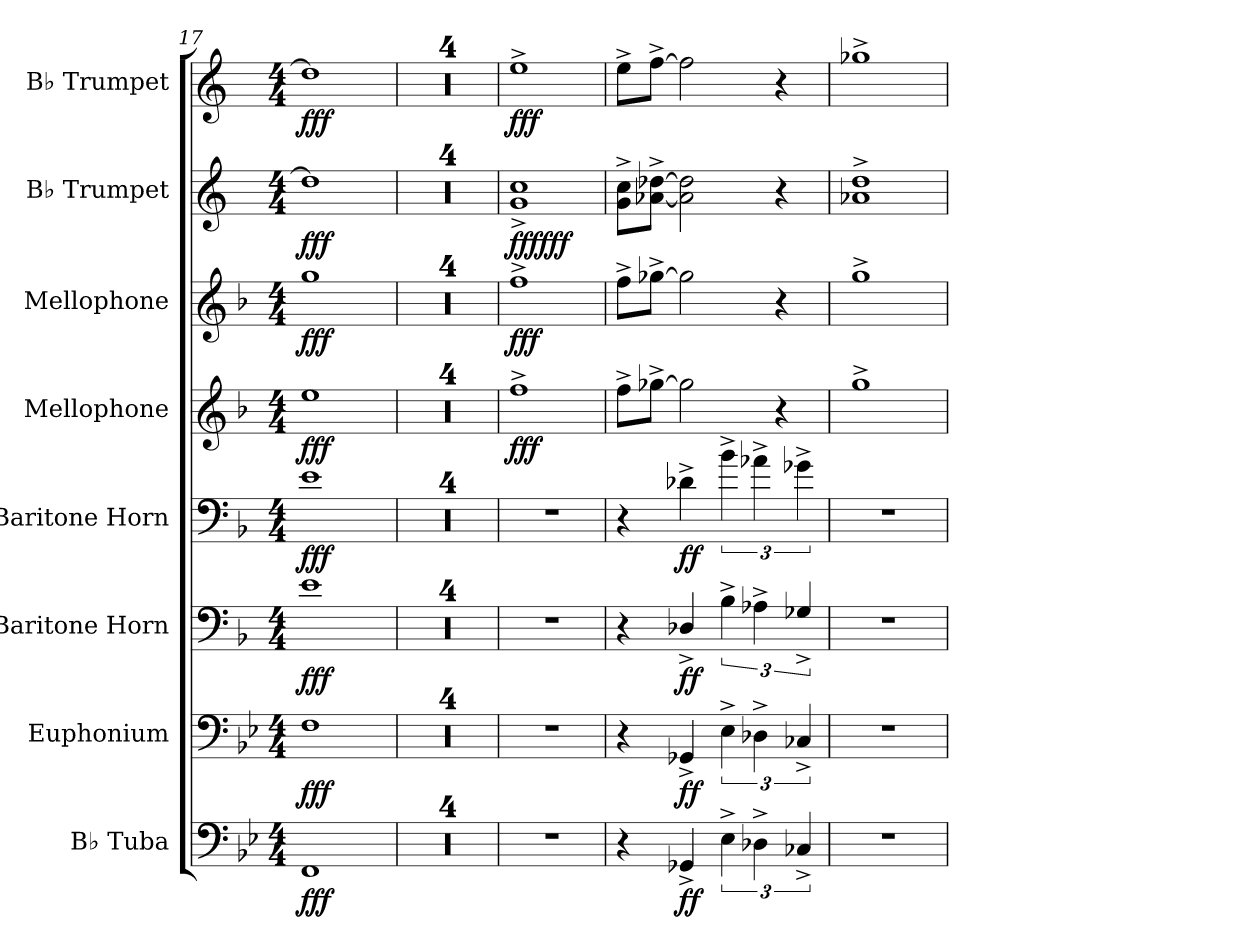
**kern	**dynam	**kern	**dynam	**kern	**dynam	**kern	**dynam	**kern	**dynam	**kern	**dynam	**kern	**dynam	**kern	**dynam
*part8	*part8	*part7	*part7	*part6	*part6	*part5	*part5	*part4	*part4	*part3	*part3	*part2	*part2	*part1	*part1
*staff8	*staff8	*staff7	*staff7	*staff6	*staff6	*staff5	*staff5	*staff4	*staff4	*staff3	*staff3	*staff2	*staff2	*staff1	*staff1
*I"B♭ Tuba	*	*I"Euphonium	*	*I"Baritone Horn	*	*I"Baritone Horn	*	*I"Mellophone	*	*I"Mellophone	*	*I"B♭ Trumpet	*	*I"B♭ Trumpet	*
*I'B♭ Tb.	*	*I'Euph.	*	*I'Bar. Hn.	*	*I'Bar. Hn.	*	*I'Mello.	*	*I'Mello.	*	*I'B♭ Tpt.	*	*I'B♭ Tpt.	*
*clefF4	*	*clefF4	*	*clefF4	*	*clefF4	*	*clefG2	*	*clefG2	*	*clefG2	*	*clefG2	*
*	*	*	*	*ITrd4c7	*	*ITrd4c7	*	*ITrd4c7	*	*ITrd4c7	*	*ITrd1c2	*	*ITrd1c2	*
*k[b-e-]	*	*k[b-e-]	*	*k[b-e-]	*	*k[b-e-]	*	*k[b-e-]	*	*k[b-e-]	*	*k[b-e-]	*	*k[b-e-]	*
*M4/4	*	*M4/4	*	*M4/4	*	*M4/4	*	*M4/4	*	*M4/4	*	*M4/4	*	*M4/4	*
=17	=17	=17	=17	=17	=17	=17	=17	=17	=17	=17	=17	=17	=17	=17	=17
!	!LO:DY:b	!	!LO:DY:b	!	!LO:DY:b	!	!LO:DY:b	!	!LO:DY:b	!	!LO:DY:b	!	!LO:DY:b	!	!LO:DY:b
1FF	fff	1F	fff	1A	fff	1A	fff	1a	fff	1cc	fff	1cc]	fff	1cc]	fff
=18	=18	=18	=18	=18	=18	=18	=18	=18	=18	=18	=18	=18	=18	=18	=18
*	*	*	*	*	*	*	*	*	*	*	*	*	*	*MM186	*
1r	.	1r	.	1r	.	1r	.	1r	.	1r	.	1r	.	1r	.
=19	=19	=19	=19	=19	=19	=19	=19	=19	=19	=19	=19	=19	=19	=19	=19
1r	.	1r	.	1r	.	1r	.	1r	.	1r	.	1r	.	1r	.
=20	=20	=20	=20	=20	=20	=20	=20	=20	=20	=20	=20	=20	=20	=20	=20
1r	.	1r	.	1r	.	1r	.	1r	.	1r	.	1r	.	1r	.
=21	=21	=21	=21	=21	=21	=21	=21	=21	=21	=21	=21	=21	=21	=21	=21
1r	.	1r	.	1r	.	1r	.	1r	.	1r	.	1r	.	1r	.
=22	=22	=22	=22	=22	=22	=22	=22	=22	=22	=22	=22	=22	=22	=22	=22
*	*	*	*	*	*	*	*	*	*	*	*	*	*	*MM180	*
!	!	!	!	!	!	!	!	!	!LO:DY:b	!	!LO:DY:b	!	!LO:DY:b	!	!
!	!	!	!	!	!	!	!	!	!	!	!	!	!LO:DY:n=1:b	!	!LO:DY:b
1r	.	1r	.	1r	.	1r	.	1b-^	fff	1b-^	fff	1f^ 1b-^	fff fff	1dd^	fff
=23	=23	=23	=23	=23	=23	=23	=23	=23	=23	=23	=23	=23	=23	=23	=23
4r	.	4r	.	4r	.	4r	.	8b-^\L	.	8b-^\L	.	8f\^ 8b-\^L	.	8dd^\L	.
.	.	.	.	.	.	.	.	[8cc-X^\J	.	[8cc-X^\J	.	[8g-X\^ [8cc-X\^J	.	[8ee-^\J	.
!	!LO:DY:b	!	!LO:DY:b	!	!LO:DY:b	!	!LO:DY:b	!	!	!	!	!	!	!	!
4GG-X^/	ff	4GG-X^/	ff	4GG-X^/	ff	4G-X^\	ff	2cc-\]	.	2cc-\]	.	2g-\] 2cc-\]	.	2ee-\]	.
6E-^\	.	6E-^\	.	6E-^\	.	6e-^\	.	.	.	.	.	.	.	.	.
6D-X^\	.	6D-X^\	.	6D-X^\	.	6d-X^\	.	.	.	.	.	.	.	.	.
.	.	.	.	.	.	.	.	4r	.	4r	.	4r	.	4r	.
6C-X^/	.	6C-X^/	.	6C-X^/	.	6c-X^\	.	.	.	.	.	.	.	.	.
=24	=24	=24	=24	=24	=24	=24	=24	=24	=24	=24	=24	=24	=24	=24	=24
1r	.	1r	.	1r	.	1r	.	1cc^	.	1cc^	.	1g-X^ 1cc^	.	1ff-X^	.
=	=	=	=	=	=	=	=	=	=	=	=	=	=	=	=
*-	*-	*-	*-	*-	*-	*-	*-	*-	*-	*-	*-	*-	*-	*-	*-
